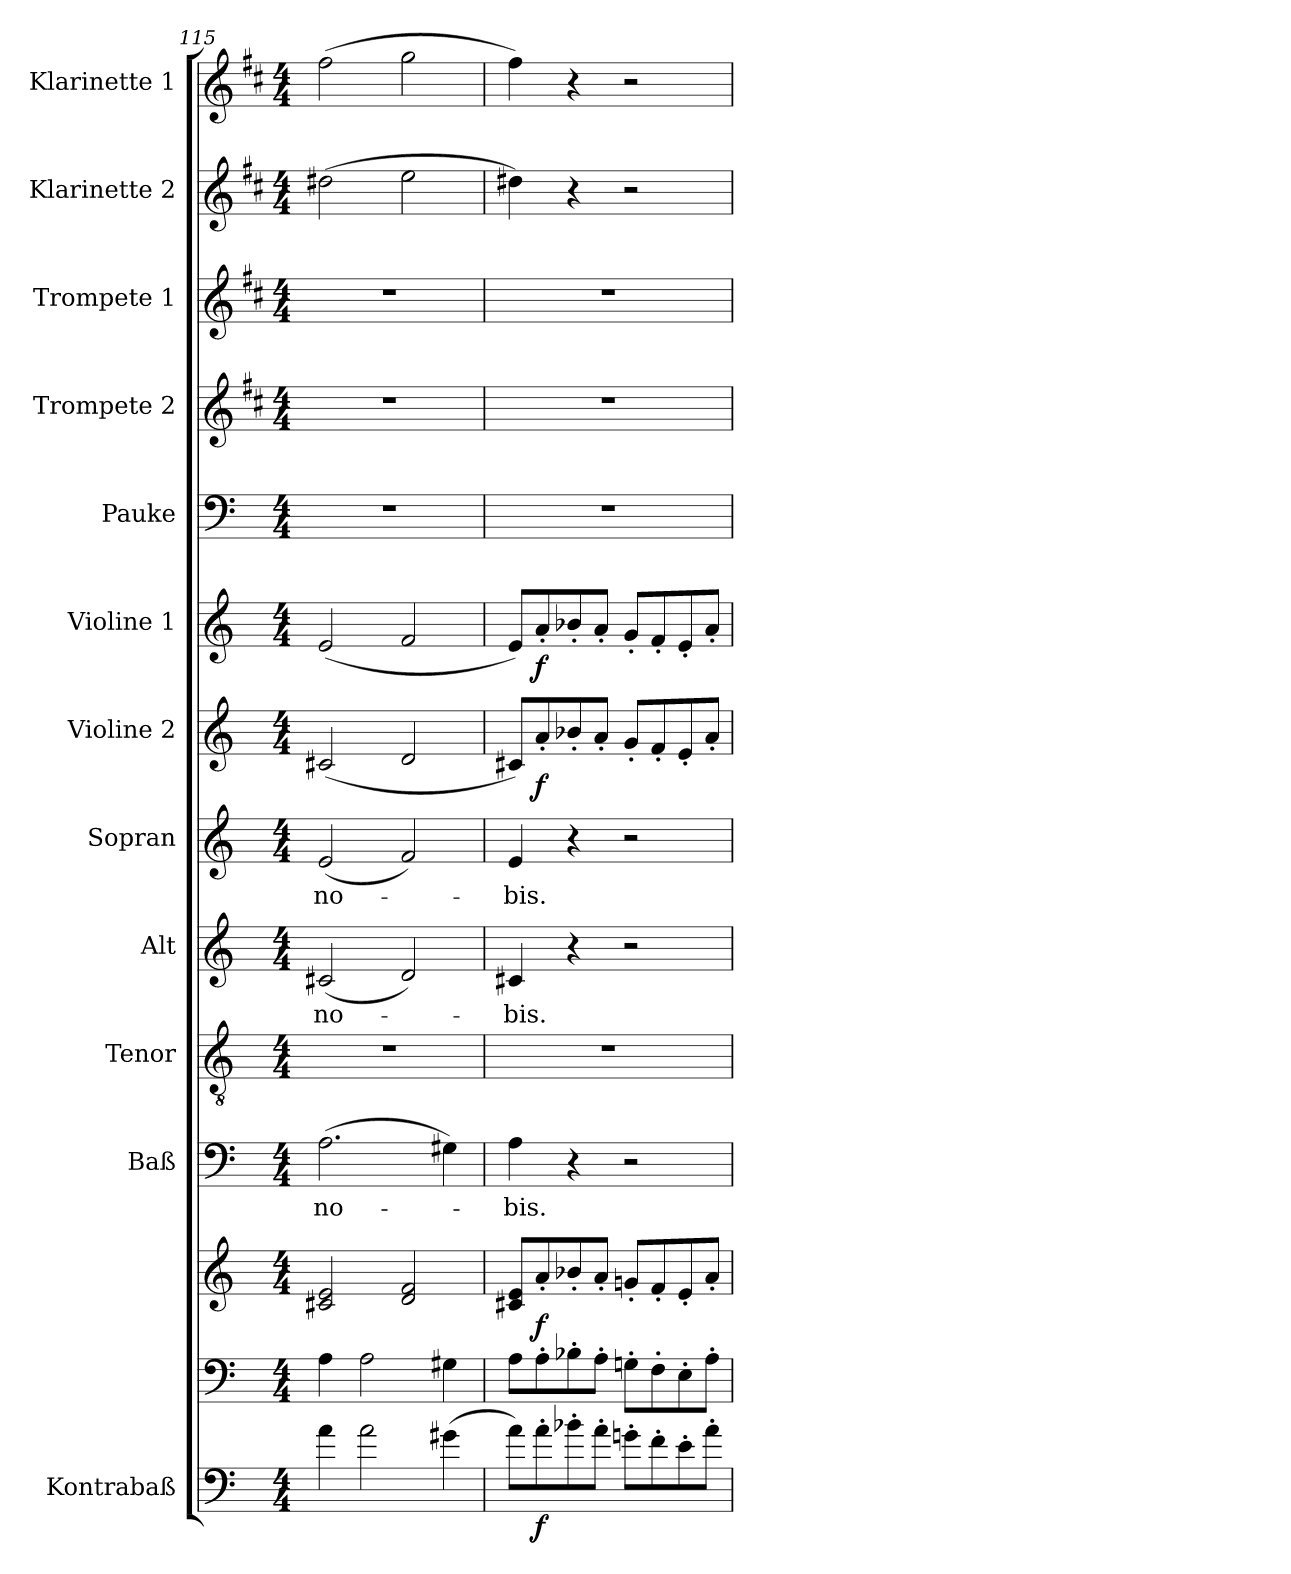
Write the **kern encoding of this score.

**kern	**dynam	**kern	**kern	**dynam	**kern	**text	**kern	**kern	**text	**kern	**text	**kern	**dynam	**kern	**dynam	**kern	**kern	**kern	**kern	**kern
*part13	*part13	*part12	*part12	*part12	*part11	*part11	*part10	*part9	*part9	*part8	*part8	*part7	*part7	*part6	*part6	*part5	*part4	*part3	*part2	*part1
*staff14	*staff14	*staff13	*staff12	*staff12/13	*staff11	*staff11	*staff10	*staff9	*staff9	*staff8	*staff8	*staff7	*staff7	*staff6	*staff6	*staff5	*staff4	*staff3	*staff2	*staff1
*I"Kontrabaß	*	*	*	*	*I"Baß	*	*I"Tenor	*I"Alt	*	*I"Sopran	*	*I"Violine 2	*	*I"Violine 1	*	*I"Pauke	*I"Trompete 2	*I"Trompete 1	*I"Klarinette 2	*I"Klarinette 1
*	*	*	*	*	*	*	*	*	*	*	*	*I'Vln	*	*I'Vln	*	*	*I'Tpt	*I'Tpt	*	*
*clefF4	*	*clefF4	*clefG2	*	*clefF4	*	*clefGv2	*clefG2	*	*clefG2	*	*clefG2	*	*clefG2	*	*clefF4	*clefG2	*clefG2	*clefG2	*clefG2
*ITrd7c12	*	*	*	*	*	*	*	*	*	*	*	*	*	*	*	*	*ITrd1c2	*ITrd1c2	*ITrd1c2	*ITrd1c2
*k[]	*	*k[]	*k[]	*	*k[]	*	*k[]	*k[]	*	*k[]	*	*k[]	*	*k[]	*	*k[]	*k[]	*k[]	*k[]	*k[]
*C:	*	*C:	*C:	*	*C:	*	*C:	*C:	*	*C:	*	*C:	*	*C:	*	*C:	*C:	*C:	*C:	*C:
*M4/4	*	*M4/4	*M4/4	*	*M4/4	*	*M4/4	*M4/4	*	*M4/4	*	*M4/4	*	*M4/4	*	*M4/4	*M4/4	*M4/4	*M4/4	*M4/4
=115	=115	=115	=115	=115	=115	=115	=115	=115	=115	=115	=115	=115	=115	=115	=115	=115	=115	=115	=115	=115
!	!	!	!	!	!	!LO:LY:b	!	!	!LO:LY:b	!	!LO:LY:b	!	!	!	!	!	!	!	!	!
4A\	.	4A\	2c#X/ 2e/	.	(>2.A\	no-	1r	(<2c#X/	no-	(<2e/	no-	(<2c#X/	.	(<2e/	.	1r	1r	1r	(>2cc#X\	(>2ee\
2A\	.	2A\	.	.	.	.	.	.	.	.	.	.	.	.	.	.	.	.	.	.
.	.	.	2d/ 2f/	.	.	.	.	2d/)	.	2f/)	.	2d/	.	2f/	.	.	.	.	2dd\	2ff\
(>4G#X\	.	4G#X\	.	.	4G#X\)	.	.	.	.	.	.	.	.	.	.	.	.	.	.	.
=116	=116	=116	=116	=116	=116	=116	=116	=116	=116	=116	=116	=116	=116	=116	=116	=116	=116	=116	=116	=116
!	!	!	!	!	!	!LO:LY:b	!	!	!LO:LY:b	!	!LO:LY:b	!	!	!	!	!	!	!	!	!
8A\L)	.	8A\L	8c#X/ 8e/L	.	4A\	-bis.	1r	4c#X/	-bis.	4e/	-bis.	8c#X/L)	.	8e/L)	.	1r	1r	1r	4cc#X\)	4ee\)
!	!LO:DY:b	!	!	!LO:DY:b	!	!	!	!	!	!	!	!	!LO:DY:b	!	!LO:DY:b	!	!	!	!	!
8A'>\	f	8A'>\	8a'</	f	.	.	.	.	.	.	.	8a'</	f	8a'</	f	.	.	.	.	.
8B-X'>\	.	8B-X'>\	8b-X'</	.	4r	.	.	4r	.	4r	.	8b-X'</	.	8b-X'</	.	.	.	.	4r	4r
8A'>\J	.	8A'>\J	8a'</J	.	.	.	.	.	.	.	.	8a'</J	.	8a'</J	.	.	.	.	.	.
8Gn'>\L	.	8Gn'>\L	8gn'</L	.	2r	.	.	2r	.	2r	.	8g'</L	.	8g'</L	.	.	.	.	2r	2r
8F'>\	.	8F'>\	8f'</	.	.	.	.	.	.	.	.	8f'</	.	8f'</	.	.	.	.	.	.
8E'>\	.	8E'>\	8e'</	.	.	.	.	.	.	.	.	8e'</	.	8e'</	.	.	.	.	.	.
8A'>\J	.	8A'>\J	8a'</J	.	.	.	.	.	.	.	.	8a'</J	.	8a'</J	.	.	.	.	.	.
=	=	=	=	=	=	=	=	=	=	=	=	=	=	=	=	=	=	=	=	=
*-	*-	*-	*-	*-	*-	*-	*-	*-	*-	*-	*-	*-	*-	*-	*-	*-	*-	*-	*-	*-
